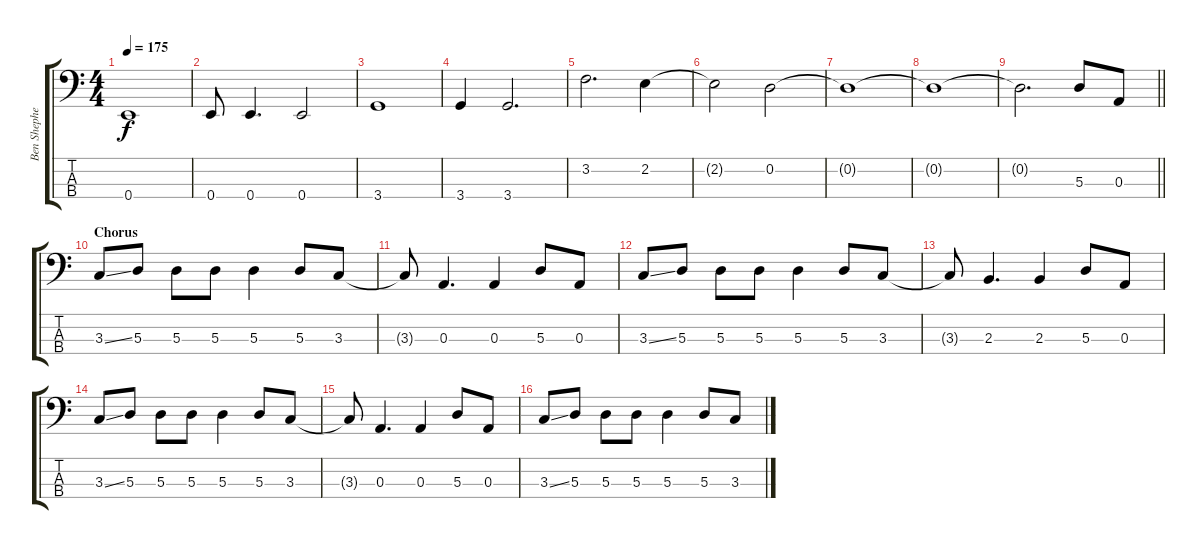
\track ("Ben Shepherd_Bass" "Ben Shephe") {instrument electricbassfinger}
\staff {score tabs}
\tuning (G2 D2 A1 E1) {hide}
\ts (4 4)
\tempo 175
\clef f4
\ks c
0.4.1{dy f} |
0.4.8 0.4.4{d} 0.4.2 |
3.4.1 |
3.4.4 3.4.2{d} |
3.2.2{d} 2.2.4 |
2.2{t}.2 0.2.2 |
0.2{t}.1 |
0.2{t}.1 |
\barLineRight lightlight
0.2{t}.2{d} 5.3.8 0.3.8 |
\section ("" "Chorus")
3.3{ss}.8 5.3.8 5.3.8 5.3.8 5.3.4 5.3.8 3.3.8 |
3.3{t}.8 0.3.4{d} 0.3.4 5.3.8 0.3.8 |
3.3{ss}.8 5.3.8 5.3.8 5.3.8 5.3.4 5.3.8 3.3.8 |
3.3{t}.8 2.3.4{d} 2.3.4 5.3.8 0.3.8 |
3.3{ss}.8 5.3.8 5.3.8 5.3.8 5.3.4 5.3.8 3.3.8 |
3.3{t}.8 0.3.4{d} 0.3.4 5.3.8 0.3.8 |
3.3{ss}.8 5.3.8 5.3.8 5.3.8 5.3.4 5.3.8 3.3.8
